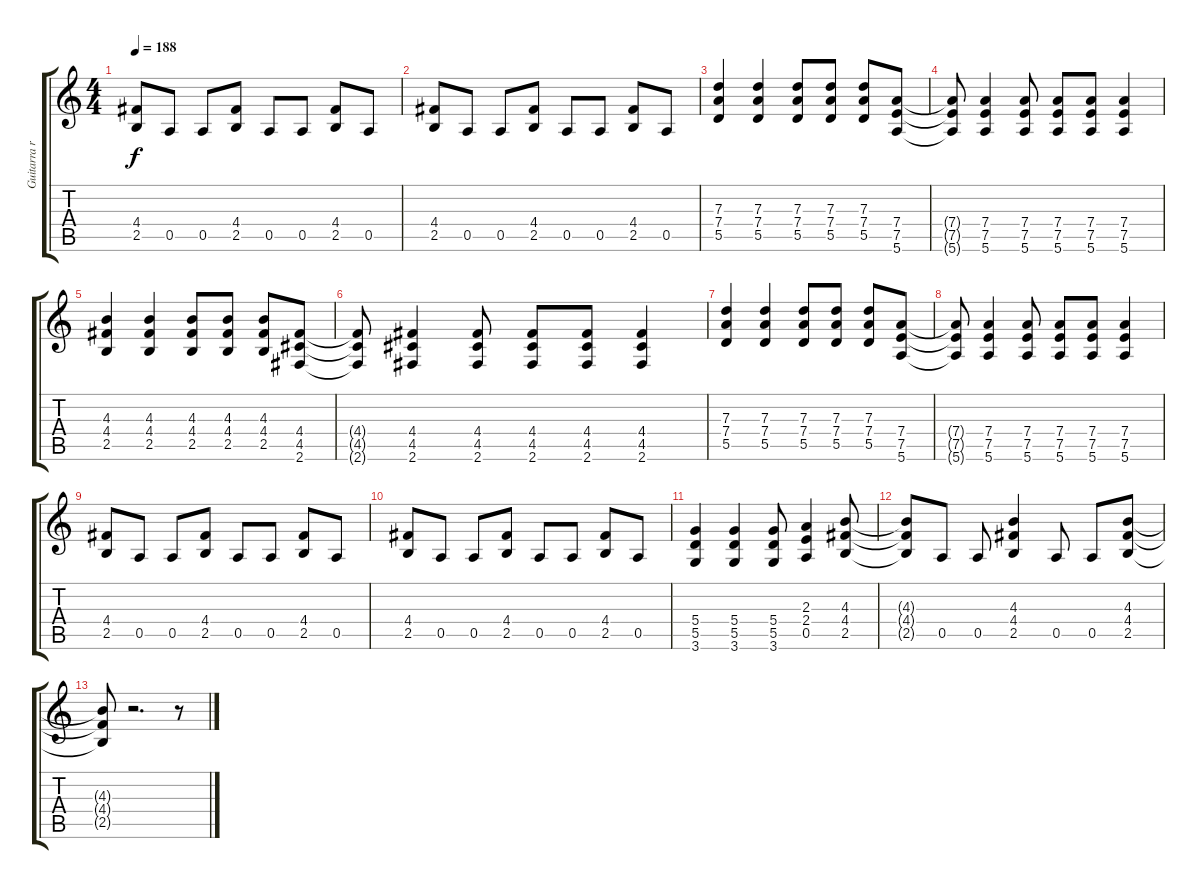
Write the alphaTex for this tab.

\track ("Guitarra rítmica" "Guitarra r") {instrument distortionguitar}
\staff {score tabs}
\tuning (E4 B3 G3 D3 A2 E2) {hide}
\ts (4 4)
\tempo 188
\clef g2
\ks c
(4.4 2.5).8{dy f} 0.5.8 0.5.8 (4.4 2.5).8 0.5.8 0.5.8 (4.4 2.5).8 0.5.8 |
(4.4 2.5).8 0.5.8 0.5.8 (4.4 2.5).8 0.5.8 0.5.8 (4.4 2.5).8 0.5.8 |
(7.3 7.4 5.5).4 (7.3 7.4 5.5).4 (7.3 7.4 5.5).8 (7.3 7.4 5.5).8 (7.3 7.4 5.5).8 (7.4 7.5 5.6).8 |
(7.4{t} 7.5{t} 5.6{t}).8 (7.4 7.5 5.6).4 (7.4 7.5 5.6).8 (7.4 7.5 5.6).8 (7.4 7.5 5.6).8 (7.4 7.5 5.6).4 |
(4.3 4.4 2.5).4 (4.3 4.4 2.5).4 (4.3 4.4 2.5).8 (4.3 4.4 2.5).8 (4.3 4.4 2.5).8 (4.4 4.5 2.6).8 |
(4.4{t} 4.5{t} 2.6{t}).8 (4.4 4.5 2.6).4 (4.4 4.5 2.6).8 (4.4 4.5 2.6).8 (4.4 4.5 2.6).8 (4.4 4.5 2.6).4 |
(7.3 7.4 5.5).4 (7.3 7.4 5.5).4 (7.3 7.4 5.5).8 (7.3 7.4 5.5).8 (7.3 7.4 5.5).8 (7.4 7.5 5.6).8 |
(7.4{t} 7.5{t} 5.6{t}).8 (7.4 7.5 5.6).4 (7.4 7.5 5.6).8 (7.4 7.5 5.6).8 (7.4 7.5 5.6).8 (7.4 7.5 5.6).4 |
(4.4 2.5).8 0.5.8 0.5.8 (4.4 2.5).8 0.5.8 0.5.8 (4.4 2.5).8 0.5.8 |
(4.4 2.5).8 0.5.8 0.5.8 (4.4 2.5).8 0.5.8 0.5.8 (4.4 2.5).8 0.5.8 |
(5.4 5.5 3.6).4 (5.4 5.5 3.6).4 (5.4 5.5 3.6).8 (2.3 2.4 0.5).4 (4.3 4.4 2.5).8 |
(4.3{t} 4.4{t} 2.5{t}).8 0.5.8 0.5.8 (4.3 4.4 2.5).4 0.5.8 0.5.8 (4.3 4.4 2.5).8 |
(4.3{t} 4.4{t} 2.5{t}).8 r.2{d} r.8
